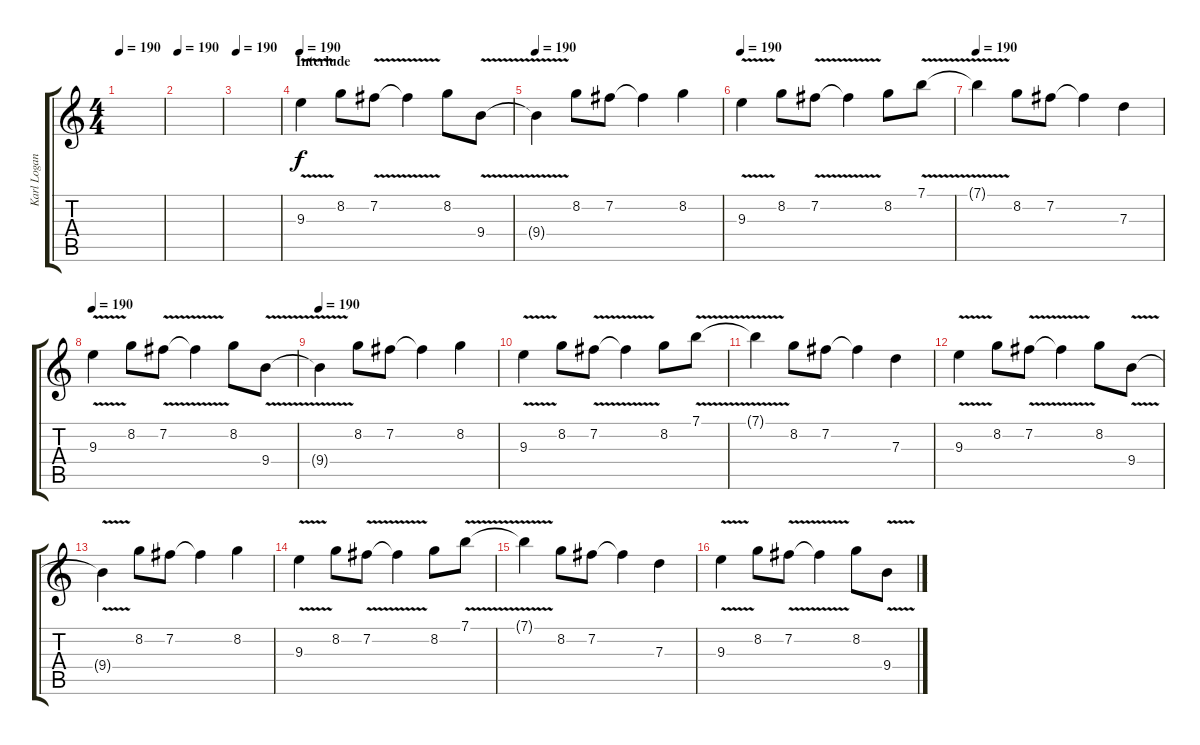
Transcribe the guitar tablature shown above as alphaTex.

\track ("Karl Logan Rhytm and riffs" "Karl Logan") {instrument distortionguitar}
\staff {score tabs}
\tuning (E4 B3 G3 D3 A2 E2) {hide}
\ts (4 4)
\tempo 190
\clef g2
\ks c
|
\tempo 190
|
\tempo 190
|
\section ("" "Interlude")
\tempo 190
9.3{v}.4 8.2.8 7.2{v}.8 7.2{t}.4 8.2.8 9.4{v}.8 |
\tempo 190
9.4{t}.4 8.2.8 7.2.8 7.2{t}.4 8.2.4 |
\tempo 190
9.3{v}.4 8.2.8 7.2{v}.8 7.2{t}.4 8.2.8 7.1{v}.8 |
\tempo 190
7.1{t}.4 8.2.8 7.2.8 7.2{t}.4 7.3.4 |
\tempo 190
9.3{v}.4 8.2.8 7.2{v}.8 7.2{t}.4 8.2.8 9.4{v}.8 |
\tempo 190
9.4{t}.4 8.2.8 7.2.8 7.2{t}.4 8.2.4 |
9.3{v}.4 8.2.8 7.2{v}.8 7.2{t}.4 8.2.8 7.1{v}.8 |
7.1{t}.4 8.2.8 7.2.8 7.2{t}.4 7.3.4 |
9.3{v}.4 8.2.8 7.2{v}.8 7.2{t}.4 8.2.8 9.4{v}.8 |
9.4{t}.4 8.2.8 7.2.8 7.2{t}.4 8.2.4 |
9.3{v}.4 8.2.8 7.2{v}.8 7.2{t}.4 8.2.8 7.1{v}.8 |
7.1{t}.4 8.2.8 7.2.8 7.2{t}.4 7.3.4 |
9.3{v}.4 8.2.8 7.2{v}.8 7.2{t}.4 8.2.8 9.4{v}.8
